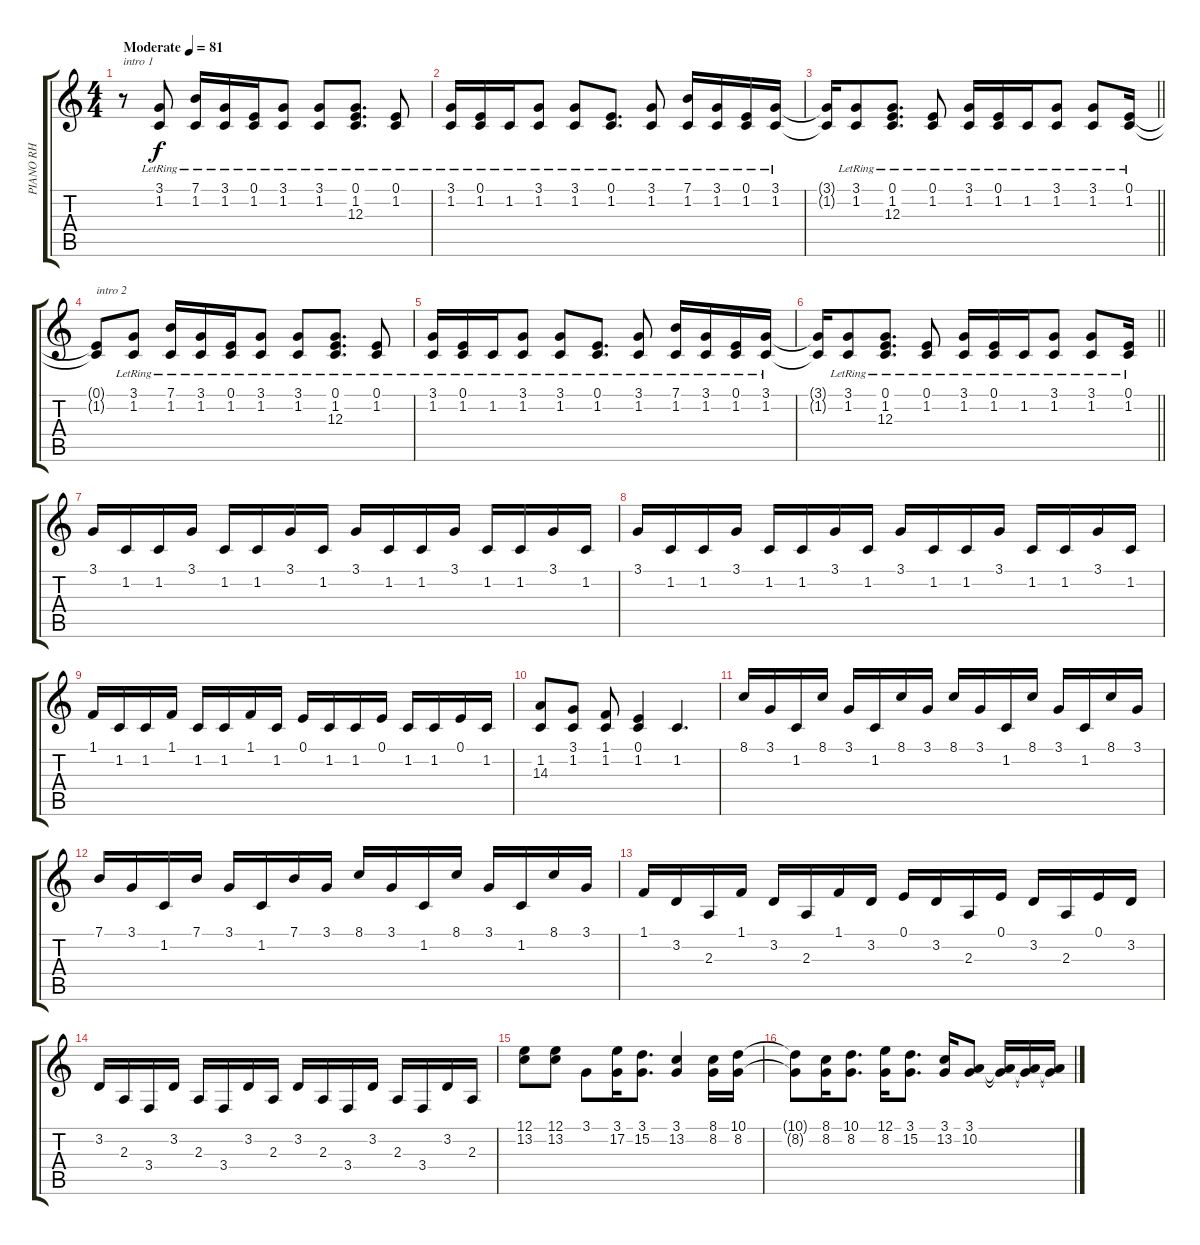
\track ("PIANO RH" "PIANO RH") {instrument acousticgrandpiano}
\staff {score tabs}
\tuning (E4 B3 G3 D3 A2 E2) {hide}
\ts (4 4)
\tempo (81 "Moderate")
\clef g2
\ks c
r.8{txt "intro 1" dy f instrument acousticgrandpiano} (3.1{lr} 1.2{lr}).8 (7.1{lr} 1.2{lr}).16 (3.1{lr} 1.2{lr}).16 (0.1{lr} 1.2{lr}).16 (3.1{lr} 1.2{lr}).8 (3.1{lr} 1.2{lr}).8 (0.1{lr} 1.2{lr} 12.3).8{d} (0.1{lr} 1.2{lr}).8 |
(3.1{lr} 1.2{lr}).16 (0.1{lr} 1.2{lr}).16 1.2{lr}.16 (3.1{lr} 1.2{lr}).8 (3.1{lr} 1.2{lr}).8 (0.1{lr} 1.2{lr}).8{d} (3.1{lr} 1.2{lr}).8 (7.1{lr} 1.2{lr}).16 (3.1{lr} 1.2{lr}).16 (0.1{lr} 1.2{lr}).16 (3.1{lr} 1.2{lr}).16 |
\barLineRight lightlight
(3.1{t} 1.2{t}).16 (3.1{lr} 1.2{lr}).8 (0.1{lr} 1.2{lr} 12.3).8{d} (0.1{lr} 1.2{lr}).8 (3.1{lr} 1.2{lr}).16 (0.1{lr} 1.2{lr}).16 1.2{lr}.16 (3.1{lr} 1.2{lr}).8 (3.1{lr} 1.2{lr}).8 (0.1{lr} 1.2{lr}).16 |
(0.1{t} 1.2{t}).8{txt "intro 2"} (3.1{lr} 1.2{lr}).8 (7.1{lr} 1.2{lr}).16 (3.1{lr} 1.2{lr}).16 (0.1{lr} 1.2{lr}).16 (3.1{lr} 1.2{lr}).8 (3.1{lr} 1.2{lr}).8 (0.1{lr} 1.2{lr} 12.3).8{d} (0.1{lr} 1.2{lr}).8 |
(3.1{lr} 1.2{lr}).16 (0.1{lr} 1.2{lr}).16 1.2{lr}.16 (3.1{lr} 1.2{lr}).8 (3.1{lr} 1.2{lr}).8 (0.1{lr} 1.2{lr}).8{d} (3.1{lr} 1.2{lr}).8 (7.1{lr} 1.2{lr}).16 (3.1{lr} 1.2{lr}).16 (0.1{lr} 1.2{lr}).16 (3.1{lr} 1.2{lr}).16 |
\barLineRight lightlight
(3.1{t} 1.2{t}).16 (3.1{lr} 1.2{lr}).8 (0.1{lr} 1.2{lr} 12.3).8{d} (0.1{lr} 1.2{lr}).8 (3.1{lr} 1.2{lr}).16 (0.1{lr} 1.2{lr}).16 1.2{lr}.16 (3.1{lr} 1.2{lr}).8 (3.1{lr} 1.2{lr}).8 (0.1{lr} 1.2{lr}).16 |
3.1.16 1.2.16 1.2.16 3.1.16 1.2.16 1.2.16 3.1.16 1.2.16 3.1.16 1.2.16 1.2.16 3.1.16 1.2.16 1.2.16 3.1.16 1.2.16 |
3.1.16 1.2.16 1.2.16 3.1.16 1.2.16 1.2.16 3.1.16 1.2.16 3.1.16 1.2.16 1.2.16 3.1.16 1.2.16 1.2.16 3.1.16 1.2.16 |
1.1.16 1.2.16 1.2.16 1.1.16 1.2.16 1.2.16 1.1.16 1.2.16 0.1.16 1.2.16 1.2.16 0.1.16 1.2.16 1.2.16 0.1.16 1.2.16 |
(1.2 14.3).8 (3.1 1.2).8 (1.1 1.2).8 (0.1 1.2).4 1.2.4{d} |
8.1.16 3.1.16 1.2.16 8.1.16 3.1.16 1.2.16 8.1.16 3.1.16 8.1.16 3.1.16 1.2.16 8.1.16 3.1.16 1.2.16 8.1.16 3.1.16 |
7.1.16 3.1.16 1.2.16 7.1.16 3.1.16 1.2.16 7.1.16 3.1.16 8.1.16 3.1.16 1.2.16 8.1.16 3.1.16 1.2.16 8.1.16 3.1.16 |
1.1.16 3.2.16 2.3.16 1.1.16 3.2.16 2.3.16 1.1.16 3.2.16 0.1.16 3.2.16 2.3.16 0.1.16 3.2.16 2.3.16 0.1.16 3.2.16 |
3.2.16 2.3.16 3.4.16 3.2.16 2.3.16 3.4.16 3.2.16 2.3.16 3.2.16 2.3.16 3.4.16 3.2.16 2.3.16 3.4.16 3.2.16 2.3.16 |
(12.1 13.2).8 (12.1 13.2).8 3.1.8 (3.1 17.2).16 (3.1 15.2).8{d} (3.1 13.2).4 (8.1 8.2).16 (10.1 8.2).16 |
(10.1{t} 8.2{t}).8 (8.1 8.2).16 (10.1 8.2).8{d} (12.1 8.2).16 (3.1 15.2).8{d} (3.1 13.2).16 (3.1 10.2).8 (3.1{t} 10.2{t}).16 (3.1{t} 10.2{t}).16 (3.1{t} 10.2{t}).16
